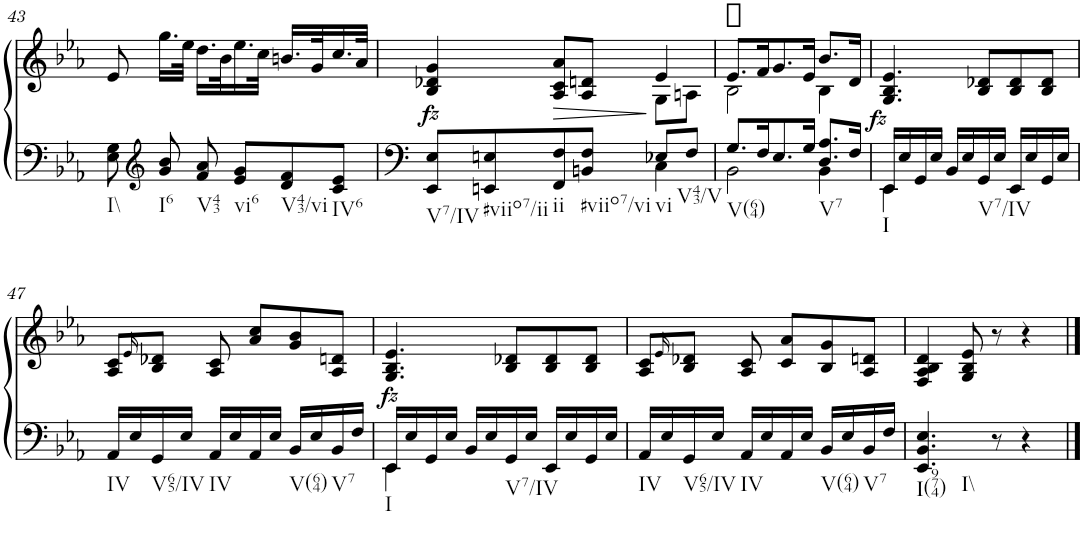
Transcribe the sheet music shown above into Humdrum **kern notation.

**kern	**kern	**dynam
*part1	*part1	*part1
*staff2	*staff1	*staff1/2
*I"Piano	*	*
*I'Pno.	*	*
!!LO:PB:g=z
*clefF4	*clefG2	*
*k[b-e-a-]	*k[b-e-a-]	*
*E-:	*E-:	*
*M3/4	*M3/4	*
=43	=43	=43
!LO:TX:b:t=I\\	!	!
8E-\ 8G\	8e-/	.
*clefG2	*	*
!LO:TX:b:t=I6	!	!
8g/ 8b-/	16.gg\LL	.
.	32ee-\JJk	.
!LO:TX:b:t=V43	!	!
8f/ 8a-/	16.dd\LL	.
.	32b-\K	.
!LO:TX:b:t=vi6	!	!
8e-/ 8g/L	16.ee-\	.
.	32cc\JJk	.
!LO:TX:b:t=V43/vi	!	!
8d/ 8f/	16.bn/LL	.
.	32g/K	.
!LO:TX:b:t=IV6	!	!
8c/ 8e-/J	16.cc/	.
.	32a-/JJk	.
=44	=44	=44
*^	*^	*
!LO:TX:b:t=V7/IV	!	!	!	!
!	!	!	!	!LO:DY:b
8EE-/ 8E-/L	4ryy	4B-/ 4d-X/ 4g/	4ryy	fz
!LO:TX:b:t=#viio7/ii	!	!	!	!
8EEn/ 8En/	.	.	.	.
!LO:TX:b:t=ii	!	!	!	!
!	!	!	!	!LO:HP:b
8FF/ 8F/	4ryy	8A-/ 8c/ 8a-/L	4ryy	>
!LO:TX:b:t=#viio7/vi	!	!	!	!
8BBn/ 8F/J	.	8A-/ 8dn/J	.	.
!LO:TX:b:t=vi	!	!	!	!
8E-X/L	4C\	4e-/	8G\L	]
!LO:TX:b:t=V43/V	!	!	!	!
8F/J	.	.	8An\J	.
=45	=45	=45	=45	=45
!LO:TX:b:t=V(64)	!	!	!	!
8.G/L	2BB-\	8.e-/L	2B-\	.
16F/K	.	16f/K	.	.
8.E-/	.	8.g/	.	.
16G/Jk	.	16e-/Jk	.	.
!LO:TX:b:t=V7	!	!	!	!
8.D/ 8.A-/L	4BB-\	8.b-/L	4B-\	.
!	!	!	!	!LO:DY:b
16F/Jk	.	16d/Jk	.	fz
*	*	*v	*v	*
=46	=46	=46	=46
!LO:TX:b:t=I	!	!	!
16EE-/LL	4EE-\	4.G/ 4.B-/ 4.e-/	.
16E-/	.	.	.
16GG/	.	.	.
16E-/JJ	.	.	.
16BB-/LL	4ryy	.	.
16E-/	.	.	.
!LO:TX:b:t=V7/IV	!	!	!
16GG/	.	8B-/ 8d-X/L	.
16E-/JJ	.	.	.
16EE-/LL	4ryy	8B-/ 8d-/	.
16E-/	.	.	.
16GG/	.	8B-/ 8d-/J	.
16E-/JJ	.	.	.
*v	*v	*	*
!!LO:LB:g=z
=47	=47	=47
!LO:TX:b:t=IV	!	!
16AA-/LL	8A-/ 8c/L	.
16E-/	.	.
.	16qe-/	.
!LO:TX:b:t=V65/IV	!	!
16GG/	8B-/ 8d-X/J	.
16E-/JJ	.	.
!LO:TX:b:t=IV	!	!
16AA-/LL	8A-/ 8c/	.
16E-/	.	.
16AA-/	8a-/ 8cc/L	.
16E-/JJ	.	.
!LO:TX:b:t=V(64)	!	!
16BB-/LL	8g/ 8b-/	.
16E-/	.	.
!LO:TX:b:t=V7	!	!
16BB-/	8A-/ 8dn/J	.
16F/JJ	.	.
=48	=48	=48
*^	*	*
!LO:TX:b:t=I	!	!	!
!	!	!	!LO:DY:b
16EE-/LL	4EE-\	4.G/ 4.B-/ 4.e-/	fz
16E-/	.	.	.
16GG/	.	.	.
16E-/JJ	.	.	.
16BB-/LL	4ryy	.	.
16E-/	.	.	.
!LO:TX:b:t=V7/IV	!	!	!
16GG/	.	8B-/ 8d-X/L	.
16E-/JJ	.	.	.
16EE-/LL	4ryy	8B-/ 8d-/	.
16E-/	.	.	.
16GG/	.	8B-/ 8d-/J	.
16E-/JJ	.	.	.
*v	*v	*	*
=49	=49	=49
!LO:TX:b:t=IV	!	!
16AA-/LL	8A-/ 8c/L	.
16E-/	.	.
.	16qe-/	.
!LO:TX:b:t=V65/IV	!	!
16GG/	8B-/ 8d-X/J	.
16E-/JJ	.	.
!LO:TX:b:t=IV	!	!
16AA-/LL	8A-/ 8c/	.
16E-/	.	.
16AA-/	8c/ 8a-/L	.
16E-/JJ	.	.
!LO:TX:b:t=V(64)	!	!
16BB-/LL	8B-/ 8g/	.
16E-/	.	.
!LO:TX:b:t=V7	!	!
16BB-/	8A-/ 8dn/J	.
16F/JJ	.	.
=50	=50	=50
!LO:TX:b:t=I(974)	!	!
!LO:TX:b:t=I\\	!	!
4.EE-/ 4.BB-/ 4.E-/	4F/ 4A-/ 4B-/ 4d/	.
.	8G/ 8B-/ 8e-/	.
8r	8r	.
4r	4r	.
==	==	==
*-	*-	*-
